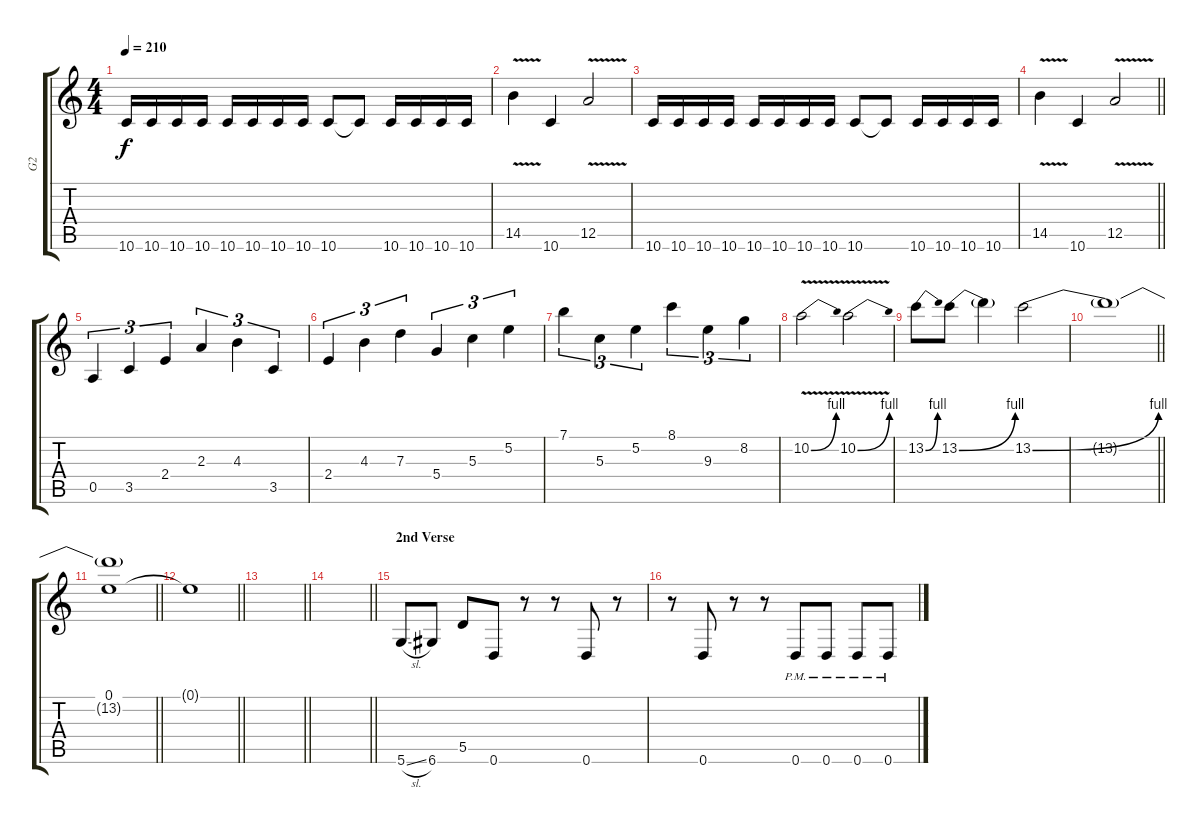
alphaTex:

\track ("G2" "G2") {instrument distortionguitar}
\staff {score tabs}
\tuning (E4 B3 G3 D3 A2 D2) {hide}
\ts (4 4)
\tempo 210
\clef g2
\ks c
10.6.16{dy f} 10.6.16 10.6.16 10.6.16 10.6.16 10.6.16 10.6.16 10.6.16 10.6.8 10.6{t}.8 10.6.16 10.6.16 10.6.16 10.6.16 |
14.5{v}.4 10.6.4 12.5{v}.2 |
10.6.16 10.6.16 10.6.16 10.6.16 10.6.16 10.6.16 10.6.16 10.6.16 10.6.8 10.6{t}.8 10.6.16 10.6.16 10.6.16 10.6.16 |
\barLineRight lightlight
14.5{v}.4 10.6.4 12.5{v}.2 |
\section ("" "")
0.5.4{tu (3 2)} 3.5.4{tu (3 2)} 2.4.4{tu (3 2)} 2.3.4{tu (3 2)} 4.3.4{tu (3 2)} 3.5.4{tu (3 2)} |
2.4.4{tu (3 2)} 4.3.4{tu (3 2)} 7.3.4{tu (3 2)} 5.4.4{tu (3 2)} 5.3.4{tu (3 2)} 5.2.4{tu (3 2)} |
7.1.4{tu (3 2)} 5.3.4{tu (3 2)} 5.2.4{tu (3 2)} 8.1.4{tu (3 2)} 9.3.4{tu (3 2)} 8.2.4{tu (3 2)} |
10.2{be (bend 0 0 60 4) v}.2 10.2{be (bend 0 0 60 4) v}.2 |
13.2{be (bend 0 0 60 4)}.8 13.2{be (bend 0 0 60 4)}.8 13.2{t}.4 13.2{be (bend 0 0 60 4)}.2 |
\barLineRight lightlight
13.2{t}.1 |
\barLineRight lightlight
(0.1 13.2{t}).1 |
\barLineRight lightlight
0.1{t}.1 |
\barLineRight lightlight
|
\barLineRight lightlight
|
\section ("" "2nd Verse")
5.6{sl}.8 6.6.8 5.5.8 0.6.8 r.8 r.8 0.6.8 r.8 |
r.8 0.6.8 r.8 r.8 0.6{pm}.8 0.6{pm}.8 0.6{pm}.8 0.6{pm}.8
